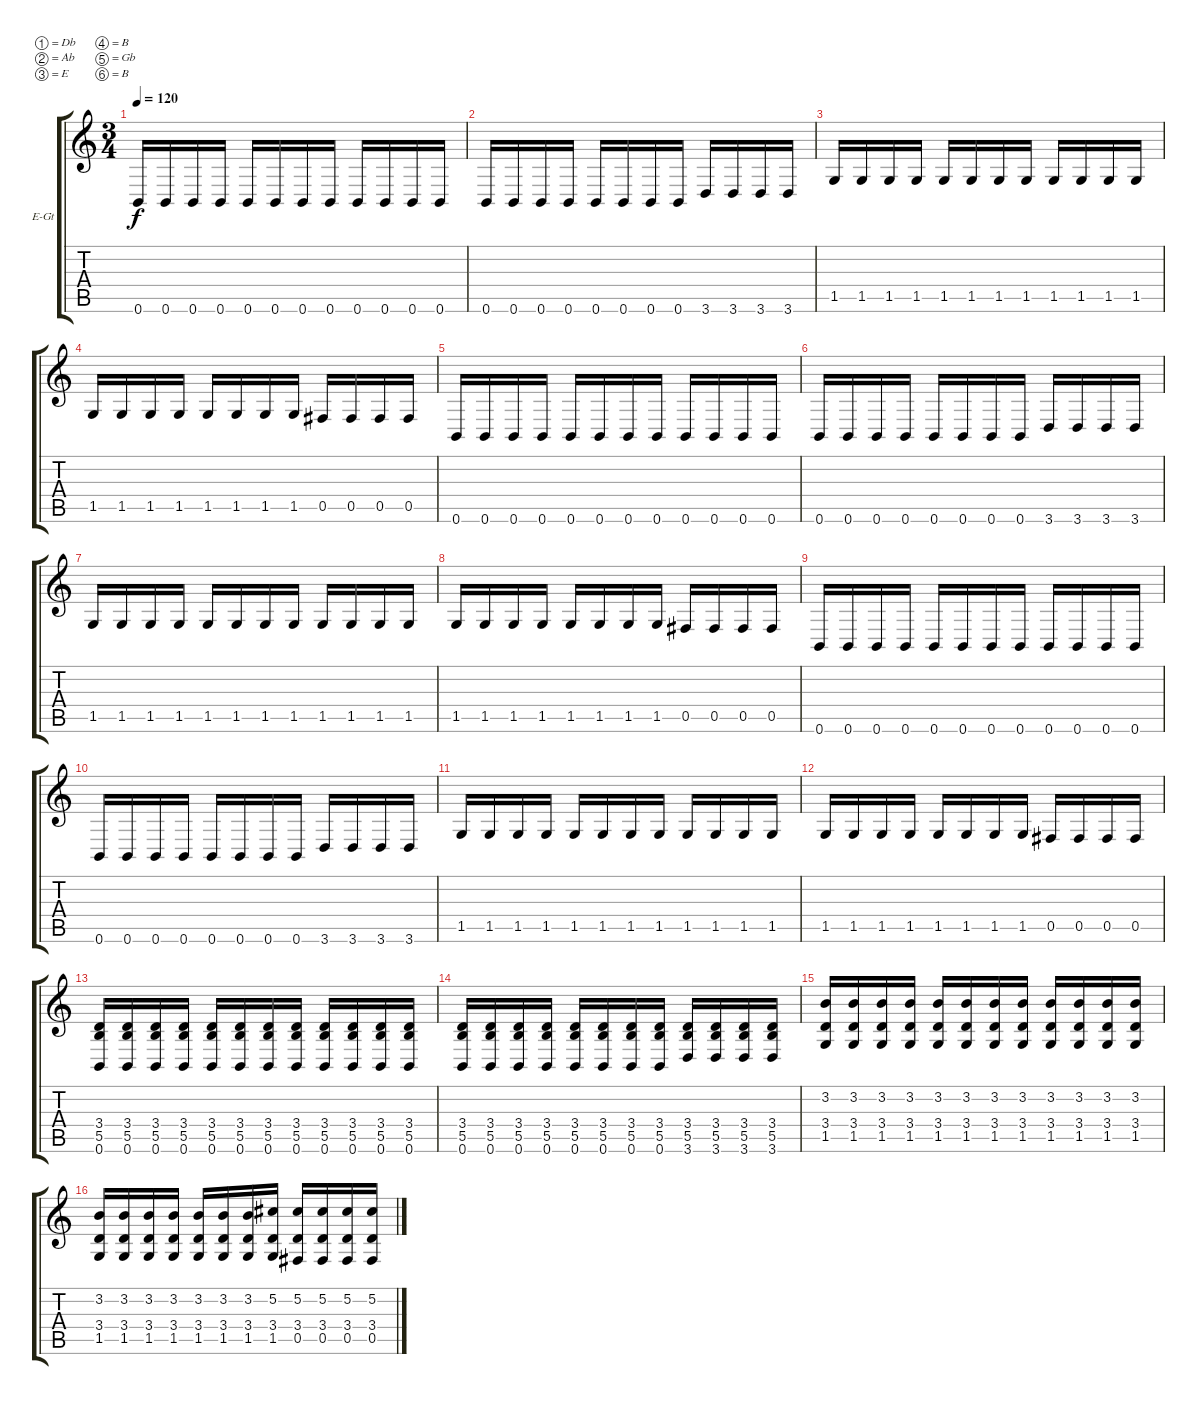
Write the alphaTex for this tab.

\defaultSystemsLayout 4
\bracketExtendMode groupsimilarinstruments
\firstSystemTrackNameOrientation horizontal
\otherSystemsTrackNameOrientation horizontal
\track ("Electric Guitar" "E-Gt") {instrument distortionguitar}
\staff {score tabs}
\tuning (Db4 Ab3 E3 B2 Gb2 B1)
\ts (3 4)
\tempo 120
\clef g2
\ks c
0.6.16{dy f} 0.6.16 0.6.16 0.6.16 0.6.16 0.6.16 0.6.16 0.6.16 0.6.16 0.6.16 0.6.16 0.6.16 |
0.6.16 0.6.16 0.6.16 0.6.16 0.6.16 0.6.16 0.6.16 0.6.16 3.6.16 3.6.16 3.6.16 3.6.16 |
1.5.16 1.5.16 1.5.16 1.5.16 1.5.16 1.5.16 1.5.16 1.5.16 1.5.16 1.5.16 1.5.16 1.5.16 |
1.5.16 1.5.16 1.5.16 1.5.16 1.5.16 1.5.16 1.5.16 1.5.16 0.5.16 0.5.16 0.5.16 0.5.16 |
0.6.16 0.6.16 0.6.16 0.6.16 0.6.16 0.6.16 0.6.16 0.6.16 0.6.16 0.6.16 0.6.16 0.6.16 |
0.6.16 0.6.16 0.6.16 0.6.16 0.6.16 0.6.16 0.6.16 0.6.16 3.6.16 3.6.16 3.6.16 3.6.16 |
1.5.16 1.5.16 1.5.16 1.5.16 1.5.16 1.5.16 1.5.16 1.5.16 1.5.16 1.5.16 1.5.16 1.5.16 |
1.5.16 1.5.16 1.5.16 1.5.16 1.5.16 1.5.16 1.5.16 1.5.16 0.5.16 0.5.16 0.5.16 0.5.16 |
0.6.16 0.6.16 0.6.16 0.6.16 0.6.16 0.6.16 0.6.16 0.6.16 0.6.16 0.6.16 0.6.16 0.6.16 |
0.6.16 0.6.16 0.6.16 0.6.16 0.6.16 0.6.16 0.6.16 0.6.16 3.6.16 3.6.16 3.6.16 3.6.16 |
1.5.16 1.5.16 1.5.16 1.5.16 1.5.16 1.5.16 1.5.16 1.5.16 1.5.16 1.5.16 1.5.16 1.5.16 |
1.5.16 1.5.16 1.5.16 1.5.16 1.5.16 1.5.16 1.5.16 1.5.16 0.5.16 0.5.16 0.5.16 0.5.16 |
(0.6 5.5 3.4).16 (0.6 5.5 3.4).16 (0.6 5.5 3.4).16 (0.6 5.5 3.4).16 (0.6 5.5 3.4).16 (0.6 5.5 3.4).16 (0.6 5.5 3.4).16 (0.6 5.5 3.4).16 (0.6 5.5 3.4).16 (0.6 5.5 3.4).16 (0.6 5.5 3.4).16 (0.6 5.5 3.4).16 |
(0.6 5.5 3.4).16 (0.6 5.5 3.4).16 (0.6 5.5 3.4).16 (0.6 5.5 3.4).16 (0.6 5.5 3.4).16 (0.6 5.5 3.4).16 (0.6 5.5 3.4).16 (0.6 5.5 3.4).16 (3.6 5.5 3.4).16 (3.6 5.5 3.4).16 (3.6 5.5 3.4).16 (3.6 5.5 3.4).16 |
(1.5 3.4 3.2).16 (1.5 3.4 3.2).16 (1.5 3.4 3.2).16 (1.5 3.4 3.2).16 (1.5 3.4 3.2).16 (1.5 3.4 3.2).16 (1.5 3.4 3.2).16 (1.5 3.4 3.2).16 (1.5 3.4 3.2).16 (1.5 3.4 3.2).16 (1.5 3.4 3.2).16 (1.5 3.4 3.2).16 |
(1.5 3.4 3.2).16 (1.5 3.4 3.2).16 (1.5 3.4 3.2).16 (1.5 3.4 3.2).16 (1.5 3.4 3.2).16 (1.5 3.4 3.2).16 (1.5 3.4 3.2).16 (1.5 3.4 5.2).16 (0.5 3.4 5.2).16 (0.5 3.4 5.2).16 (0.5 3.4 5.2).16 (0.5 3.4 5.2).16
